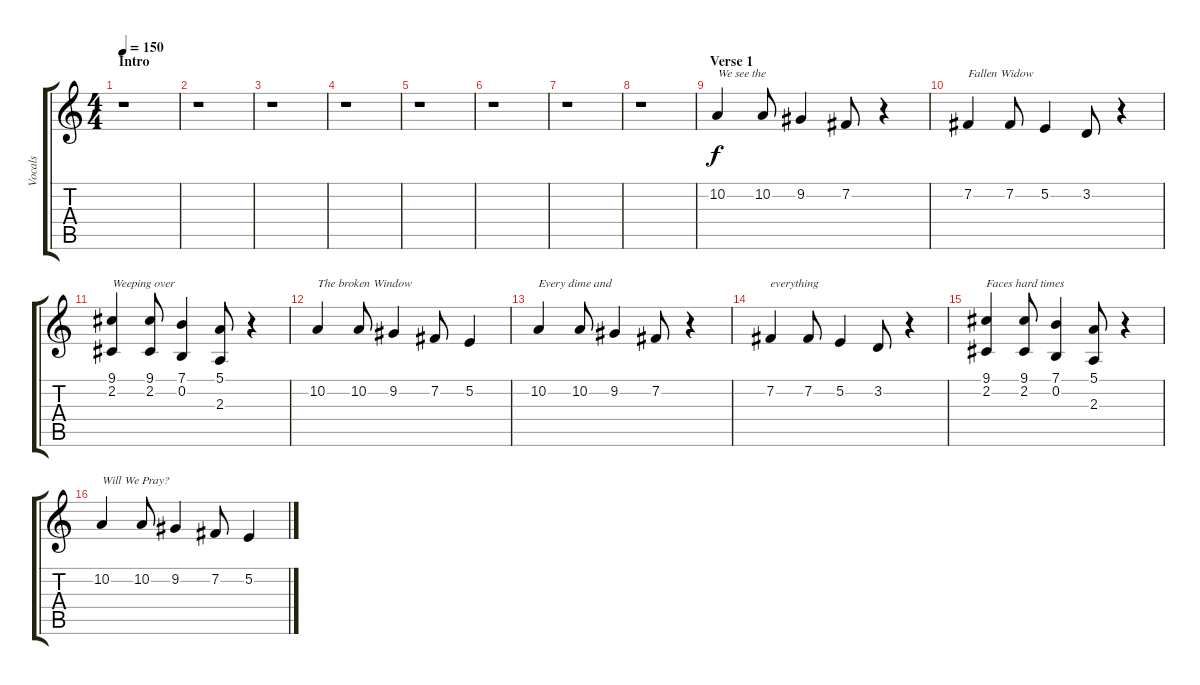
\track ("Vocals" "Vocals") {instrument lead6voice}
\staff {score tabs}
\tuning (E4 B3 G3 D3 A2 E2) {hide}
\ts (4 4)
\section ("" "Intro")
\tempo 150
\clef g2
\ks c
r.1{dy f instrument lead6voice} |
r.1 |
r.1 |
r.1 |
r.1 |
r.1 |
r.1 |
r.1 |
\section ("" "Verse 1")
10.2.4{txt "We see the "} 10.2.8 9.2.4 7.2.8 r.4 |
7.2.4{txt "Fallen Widow"} 7.2.8 5.2.4 3.2.8 r.4 |
(9.1 2.2).4{txt "Weeping over"} (9.1 2.2).8 (7.1 0.2).4 (5.1 2.3).8 r.4 |
10.2.4{txt "The broken Window"} 10.2.8 9.2.4 7.2.8 5.2.4 |
10.2.4{txt "Every dime and"} 10.2.8 9.2.4 7.2.8 r.4 |
7.2.4{txt "everything"} 7.2.8 5.2.4 3.2.8 r.4 |
(9.1 2.2).4{txt "Faces hard times"} (9.1 2.2).8 (7.1 0.2).4 (5.1 2.3).8 r.4 |
10.2.4{txt "Will We Pray?"} 10.2.8 9.2.4 7.2.8 5.2.4
